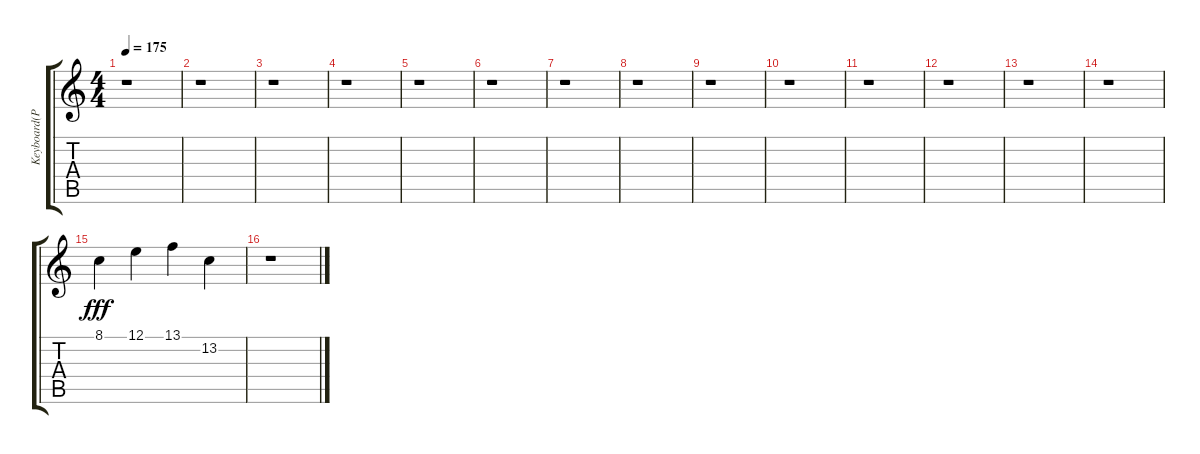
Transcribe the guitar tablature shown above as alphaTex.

\track ("Keyboard(Piano)" "Keyboard(P") {instrument acousticgrandpiano}
\staff {score tabs}
\tuning (E4 B3 G3 D3 A2 E2) {hide}
\ts (4 4)
\tempo 175
\clef g2
\ks c
r.1{dy f} |
r.1 |
r.1 |
r.1 |
r.1 |
r.1 |
r.1 |
r.1 |
r.1 |
r.1 |
r.1 |
r.1 |
r.1 |
r.1 |
8.1.4{dy fff} 12.1.4 13.1.4 13.2.4 |
r.1
